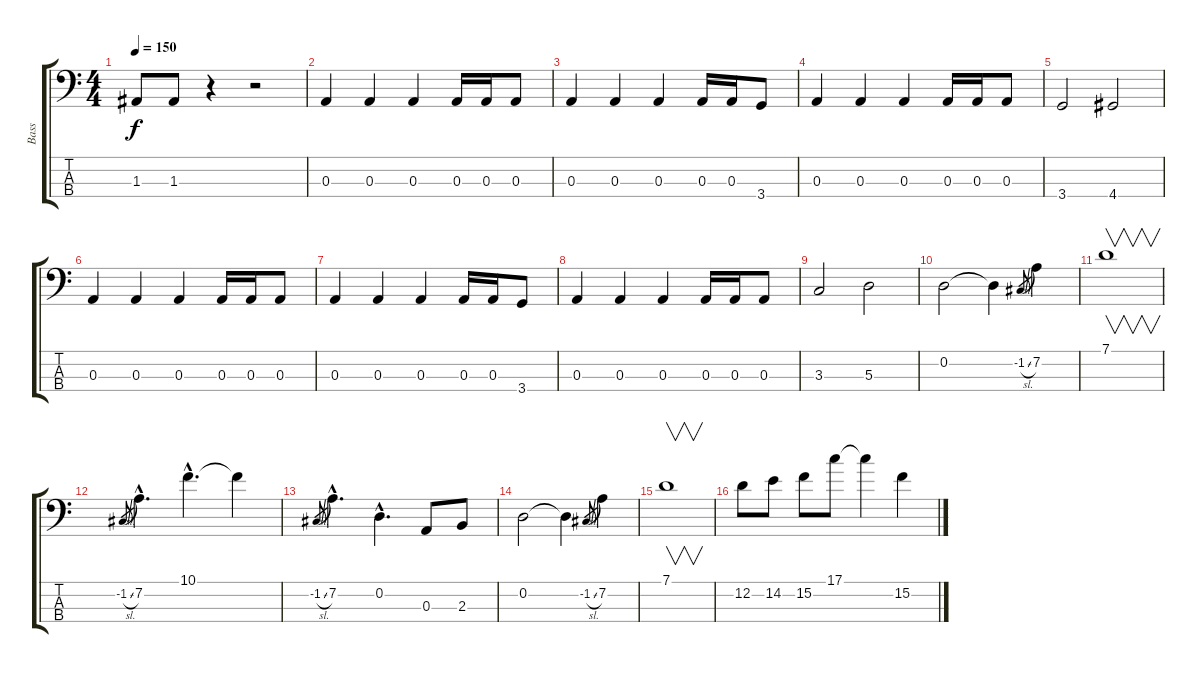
\track ("Bass" "Bass") {instrument electricbassfinger}
\staff {score tabs}
\tuning (G2 D2 A1 E1) {hide}
\ts (4 4)
\tempo 150
\clef f4
\ks c
1.3.8{dy f} 1.3.8 r.4 r.2 |
0.3.4 0.3.4 0.3.4 0.3.16 0.3.16 0.3.8 |
0.3.4 0.3.4 0.3.4 0.3.16 0.3.16 3.4.8 |
0.3.4 0.3.4 0.3.4 0.3.16 0.3.16 0.3.8 |
3.4.2 4.4.2 |
0.3.4 0.3.4 0.3.4 0.3.16 0.3.16 0.3.8 |
0.3.4 0.3.4 0.3.4 0.3.16 0.3.16 3.4.8 |
0.3.4 0.3.4 0.3.4 0.3.16 0.3.16 0.3.8 |
3.3.2 5.3.2 |
0.2.2 0.2{t}.4 -1.2{sl}.8{gr} 7.2.4 |
7.1.1{v} |
-1.2{sl}.8{gr} 7.2{hac}.4{d} 10.1{hac}.4{d} 10.1{t}.4 |
-1.2{sl}.8{gr} 7.2{hac}.4{d} 0.2{hac}.4{d} 0.3.8 2.3.8 |
0.2.2 0.2{t}.4 -1.2{sl}.8{gr} 7.2.4 |
7.1.1{v} |
12.2.8 14.2.8 15.2.8 17.1.8 17.1{t}.4 15.2.4
